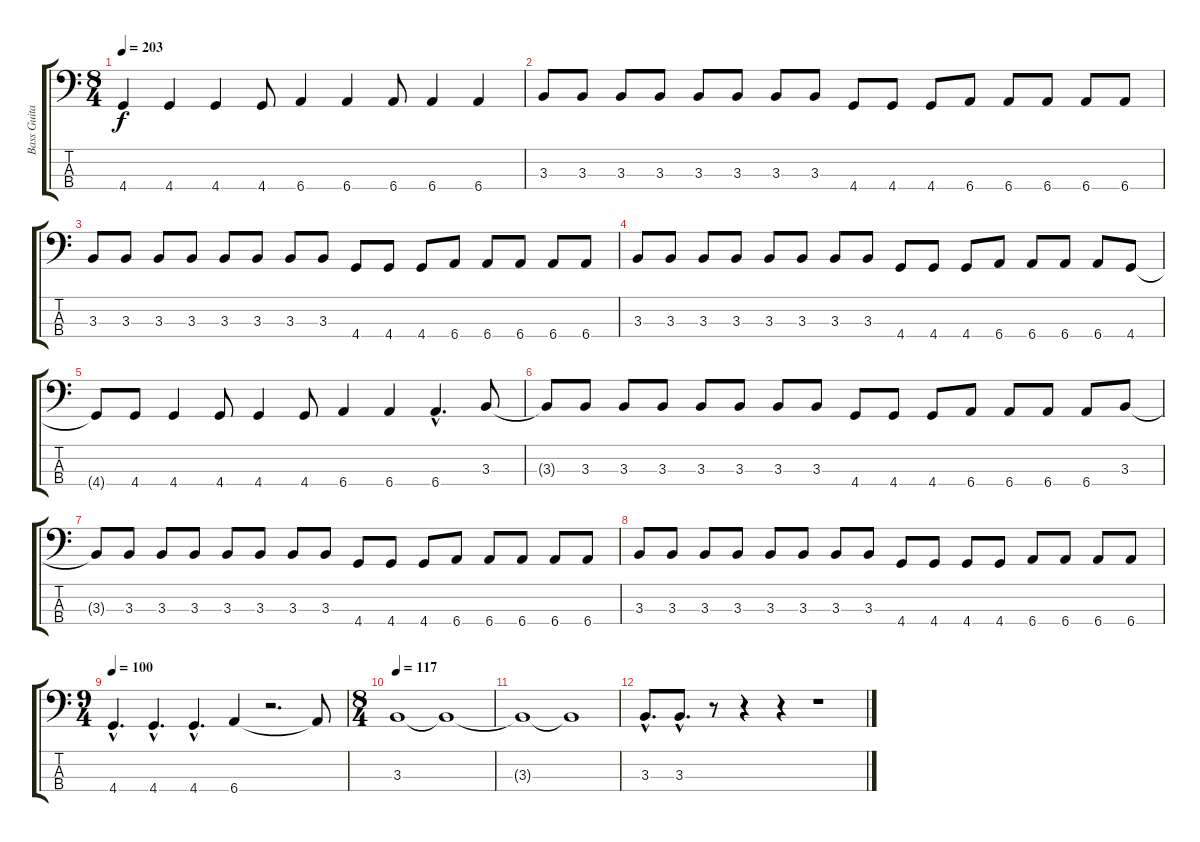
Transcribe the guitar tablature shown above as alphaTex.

\track ("Bass Guitar" "Bass Guita") {instrument electricbassfinger}
\staff {score tabs}
\tuning (Gb2 Db2 Ab1 Eb1) {hide}
\ts (8 4)
\tempo 203
\clef f4
\ks c
4.4.4{dy f} 4.4.4 4.4.4 4.4.8 6.4.4 6.4.4 6.4.8 6.4.4 6.4.4 |
3.3.8 3.3.8 3.3.8 3.3.8 3.3.8 3.3.8 3.3.8 3.3.8 4.4.8 4.4.8 4.4.8 6.4.8 6.4.8 6.4.8 6.4.8 6.4.8 |
3.3.8 3.3.8 3.3.8 3.3.8 3.3.8 3.3.8 3.3.8 3.3.8 4.4.8 4.4.8 4.4.8 6.4.8 6.4.8 6.4.8 6.4.8 6.4.8 |
3.3.8 3.3.8 3.3.8 3.3.8 3.3.8 3.3.8 3.3.8 3.3.8 4.4.8 4.4.8 4.4.8 6.4.8 6.4.8 6.4.8 6.4.8 4.4.8 |
4.4{t}.8 4.4.8 4.4.4 4.4.8 4.4.4 4.4.8 6.4.4 6.4.4 6.4{hac}.4{d} 3.3.8 |
3.3{t}.8 3.3.8 3.3.8 3.3.8 3.3.8 3.3.8 3.3.8 3.3.8 4.4.8 4.4.8 4.4.8 6.4.8 6.4.8 6.4.8 6.4.8 3.3.8 |
3.3{t}.8 3.3.8 3.3.8 3.3.8 3.3.8 3.3.8 3.3.8 3.3.8 4.4.8 4.4.8 4.4.8 6.4.8 6.4.8 6.4.8 6.4.8 6.4.8 |
3.3.8 3.3.8 3.3.8 3.3.8 3.3.8 3.3.8 3.3.8 3.3.8 4.4.8 4.4.8 4.4.8 4.4.8 6.4.8 6.4.8 6.4.8 6.4.8 |
\ts (9 4)
\tempo 100
4.4{hac}.4{d} 4.4{hac}.4{d} 4.4{hac}.4{d} 6.4.4 r.2{d} 6.4{t}.8 |
\ts (8 4)
\tempo 117
3.3.1 3.3{t}.1 |
3.3{t}.1 3.3{t}.1 |
3.3{hac}.8{d} 3.3{hac}.8{d} r.8 r.4 r.4 r.1
